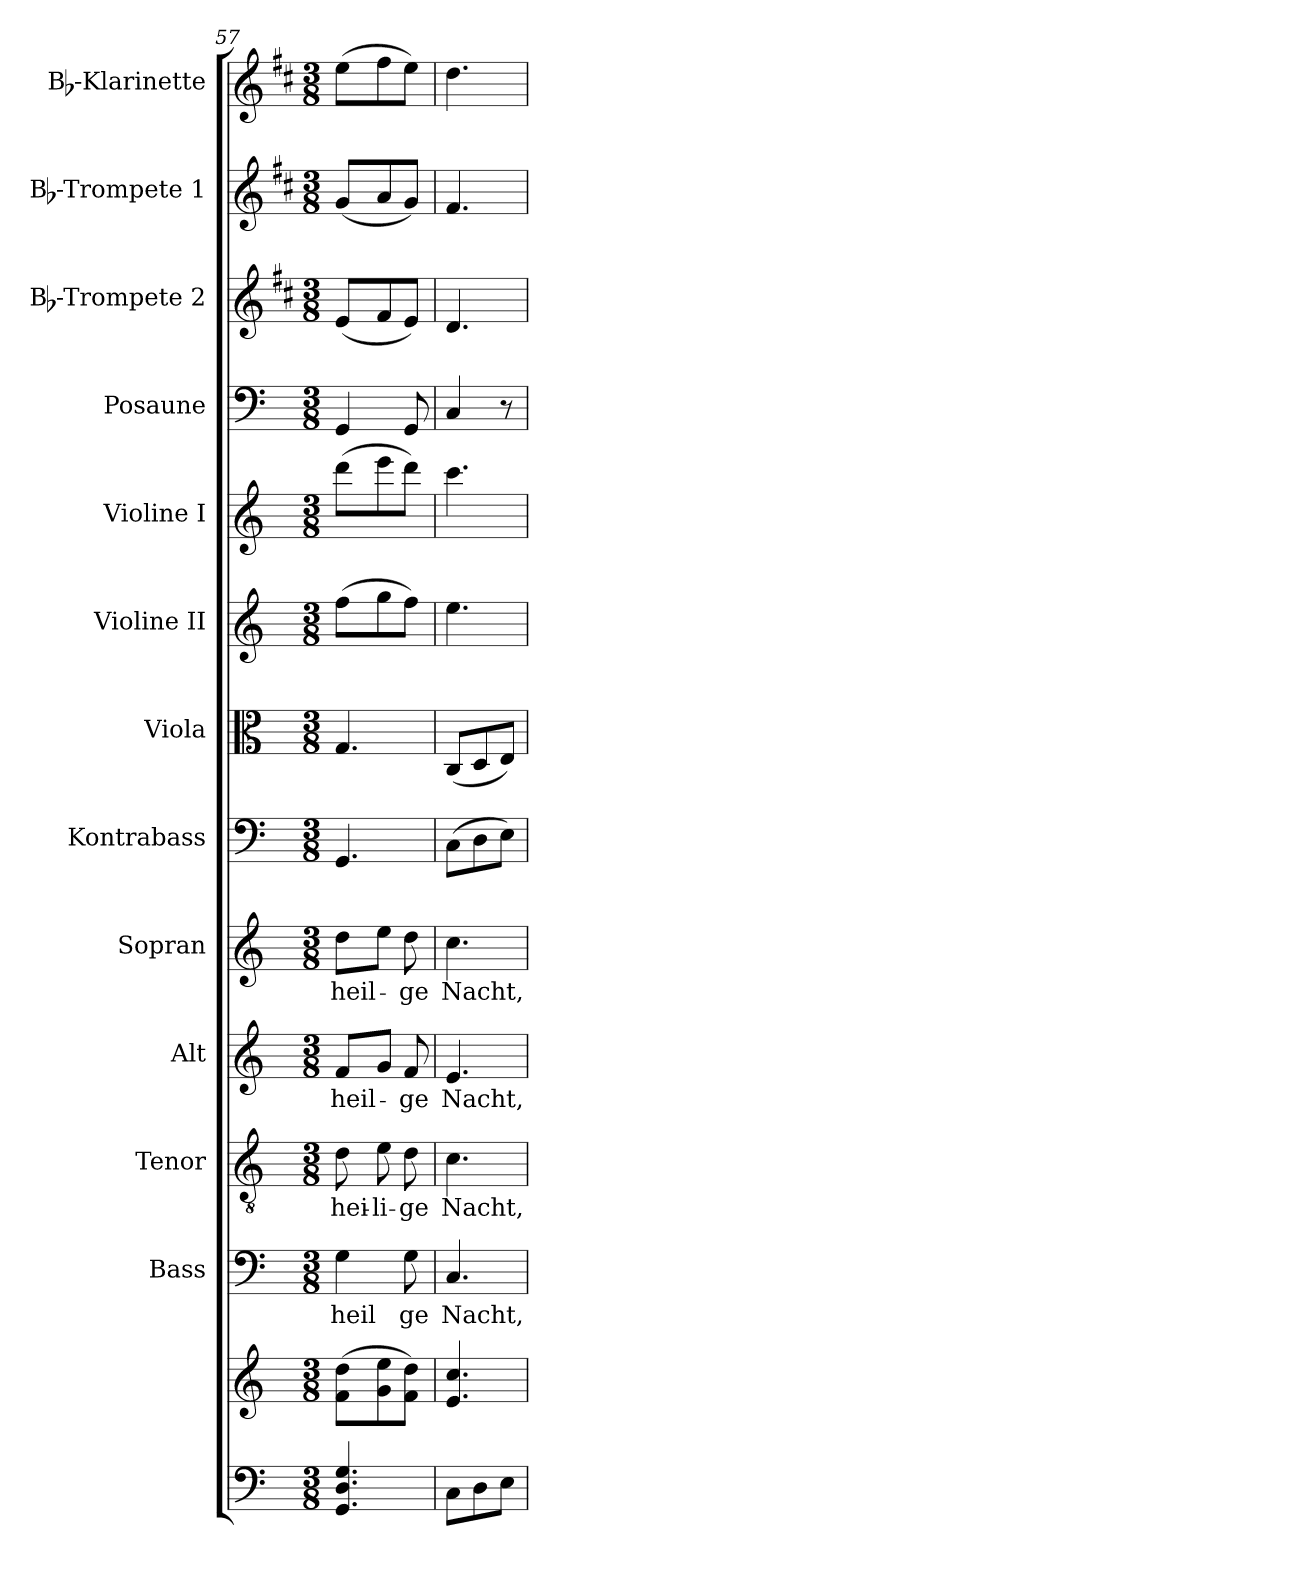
**kern	**kern	**kern	**text	**kern	**text	**kern	**text	**kern	**text	**kern	**kern	**kern	**kern	**kern	**kern	**kern	**kern
*part13	*part13	*part12	*part12	*part11	*part11	*part10	*part10	*part9	*part9	*part8	*part7	*part6	*part5	*part4	*part3	*part2	*part1
*staff14	*staff13	*staff12	*staff12	*staff11	*staff11	*staff10	*staff10	*staff9	*staff9	*staff8	*staff7	*staff6	*staff5	*staff4	*staff3	*staff2	*staff1
*	*	*I"Bass	*	*I"Tenor	*	*I"Alt	*	*I"Sopran	*	*I"Kontrabass	*I"Viola	*I"Violine II	*I"Violine I	*I"Posaune	*I"Bb-Trompete 2	*I"Bb-Trompete 1	*I"Bb-Klarinette
*	*	*I'B.	*	*I'T.	*	*I'A.	*	*I'S.	*	*I'Kb.	*I'Vla.	*I'Vl. II	*I'Vl. I	*I'Pos.	*I'Bb Trp. 2	*I'Bb Trp. 1	*I'Bb Kl.
*clefF4	*clefG2	*clefF4	*	*clefGv2	*	*clefG2	*	*clefG2	*	*clefF4	*clefC3	*clefG2	*clefG2	*clefF4	*clefG2	*clefG2	*clefG2
*	*	*	*	*	*	*	*	*	*	*ITrd7c12	*	*	*	*	*ITrd1c2	*ITrd1c2	*ITrd1c2
*k[]	*k[]	*k[]	*	*k[]	*	*k[]	*	*k[]	*	*k[]	*k[]	*k[]	*k[]	*k[]	*k[]	*k[]	*k[]
*C:	*C:	*C:	*	*C:	*	*C:	*	*C:	*	*C:	*C:	*C:	*C:	*C:	*C:	*C:	*C:
*M3/8	*M3/8	*M3/8	*	*M3/8	*	*M3/8	*	*M3/8	*	*M3/8	*M3/8	*M3/8	*M3/8	*M3/8	*M3/8	*M3/8	*M3/8
=57	=57	=57	=57	=57	=57	=57	=57	=57	=57	=57	=57	=57	=57	=57	=57	=57	=57
!	!	!	!LO:LY:b	!	!LO:LY:b	!	!LO:LY:b	!	!LO:LY:b	!	!	!	!	!	!	!	!
4.GG/ 4.D/ 4.G/	(>8f\ 8dd\L	4G\	heil	8d\	hei-	8f/L	heil-	8dd\L	heil-	4.GGG/	4.G/	(>8ff\L	(>8ddd\L	4GG/	(<8d/L	(<8f/L	(>8dd\L
!	!	!	!	!	!LO:LY:b	!	!	!	!	!	!	!	!	!	!	!	!
.	8g\ 8ee\	.	.	8e\	-li-	8g/J	.	8ee\J	.	.	.	8gg\	8eee\	.	8e/	8g/	8ee\
!	!	!	!LO:LY:b	!	!LO:LY:b	!	!LO:LY:b	!	!LO:LY:b	!	!	!	!	!	!	!	!
.	8f\ 8dd\J)	8G\	ge	8d\	-ge	8f/	-ge	8dd\	-ge	.	.	8ff\J)	8ddd\J)	8GG/	8d/J)	8f/J)	8dd\J)
=58	=58	=58	=58	=58	=58	=58	=58	=58	=58	=58	=58	=58	=58	=58	=58	=58	=58
!	!	!	!LO:LY:b	!	!LO:LY:b	!	!LO:LY:b	!	!LO:LY:b	!	!	!	!	!	!	!	!
8C\L	4.e/ 4.cc/	4.C/	Nacht,	4.c\	Nacht,	4.e/	Nacht,	4.cc\	Nacht,	(>8CC\L	(<8C/L	4.ee\	4.ccc\	4C/	4.c/	4.e/	4.cc\
8D\	.	.	.	.	.	.	.	.	.	8DD\	8D/	.	.	.	.	.	.
8E\J	.	.	.	.	.	.	.	.	.	8EE\J)	8E/J)	.	.	8r	.	.	.
=	=	=	=	=	=	=	=	=	=	=	=	=	=	=	=	=	=
*-	*-	*-	*-	*-	*-	*-	*-	*-	*-	*-	*-	*-	*-	*-	*-	*-	*-
